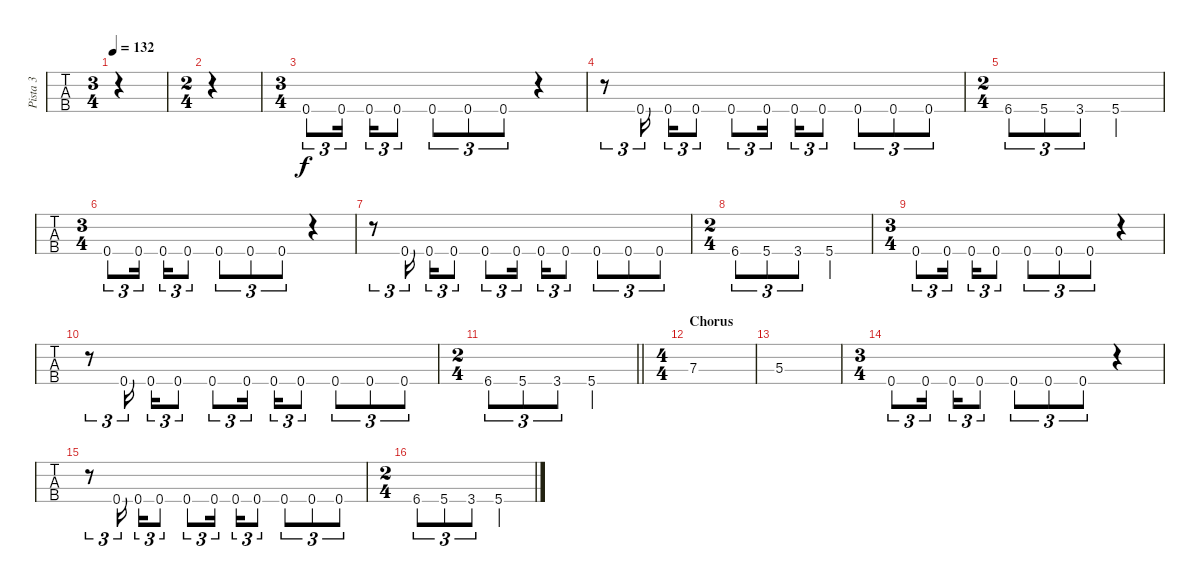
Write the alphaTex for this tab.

\track ("Pista 3" "Pista 3") {instrument electricbassfinger}
\staff {tabs}
\tuning (Eb2 Bb1 F1 C1) {hide}
\ts (3 4)
\tempo 132
\clef f4
\ks c
|
\ts (2 4)
|
\ts (3 4)
0.4.8{tu (3 2)} 0.4.16{tu (3 2) beam splitsecondary} 0.4.16{tu (3 2)} 0.4.8{tu (3 2)} 0.4.8{tu (3 2)} 0.4.8{tu (3 2)} 0.4.8{tu (3 2)} r.4 |
r.8{tu (3 2)} 0.4.16{tu (3 2) beam splitsecondary} 0.4.16{tu (3 2)} 0.4.8{tu (3 2)} 0.4.8{tu (3 2)} 0.4.16{tu (3 2) beam splitsecondary} 0.4.16{tu (3 2)} 0.4.8{tu (3 2)} 0.4.8{tu (3 2)} 0.4.8{tu (3 2)} 0.4.8{tu (3 2)} |
\ts (2 4)
6.4.8{tu (3 2)} 5.4.8{tu (3 2)} 3.4.8{tu (3 2)} 5.4.4 |
\ts (3 4)
0.4.8{tu (3 2)} 0.4.16{tu (3 2) beam splitsecondary} 0.4.16{tu (3 2)} 0.4.8{tu (3 2)} 0.4.8{tu (3 2)} 0.4.8{tu (3 2)} 0.4.8{tu (3 2)} r.4 |
r.8{tu (3 2)} 0.4.16{tu (3 2) beam splitsecondary} 0.4.16{tu (3 2)} 0.4.8{tu (3 2)} 0.4.8{tu (3 2)} 0.4.16{tu (3 2) beam splitsecondary} 0.4.16{tu (3 2)} 0.4.8{tu (3 2)} 0.4.8{tu (3 2)} 0.4.8{tu (3 2)} 0.4.8{tu (3 2)} |
\ts (2 4)
6.4.8{tu (3 2)} 5.4.8{tu (3 2)} 3.4.8{tu (3 2)} 5.4.4 |
\ts (3 4)
0.4.8{tu (3 2)} 0.4.16{tu (3 2) beam splitsecondary} 0.4.16{tu (3 2)} 0.4.8{tu (3 2)} 0.4.8{tu (3 2)} 0.4.8{tu (3 2)} 0.4.8{tu (3 2)} r.4 |
r.8{tu (3 2)} 0.4.16{tu (3 2) beam splitsecondary} 0.4.16{tu (3 2)} 0.4.8{tu (3 2)} 0.4.8{tu (3 2)} 0.4.16{tu (3 2) beam splitsecondary} 0.4.16{tu (3 2)} 0.4.8{tu (3 2)} 0.4.8{tu (3 2)} 0.4.8{tu (3 2)} 0.4.8{tu (3 2)} |
\ts (2 4)
\barLineRight lightlight
6.4.8{tu (3 2)} 5.4.8{tu (3 2)} 3.4.8{tu (3 2)} 5.4.4 |
\ts (4 4)
\section ("" "Chorus")
7.3.1 |
5.3.1 |
\ts (3 4)
0.4.8{tu (3 2)} 0.4.16{tu (3 2) beam splitsecondary} 0.4.16{tu (3 2)} 0.4.8{tu (3 2)} 0.4.8{tu (3 2)} 0.4.8{tu (3 2)} 0.4.8{tu (3 2)} r.4 |
r.8{tu (3 2)} 0.4.16{tu (3 2) beam splitsecondary} 0.4.16{tu (3 2)} 0.4.8{tu (3 2)} 0.4.8{tu (3 2)} 0.4.16{tu (3 2) beam splitsecondary} 0.4.16{tu (3 2)} 0.4.8{tu (3 2)} 0.4.8{tu (3 2)} 0.4.8{tu (3 2)} 0.4.8{tu (3 2)} |
\ts (2 4)
6.4.8{tu (3 2)} 5.4.8{tu (3 2)} 3.4.8{tu (3 2)} 5.4.4
